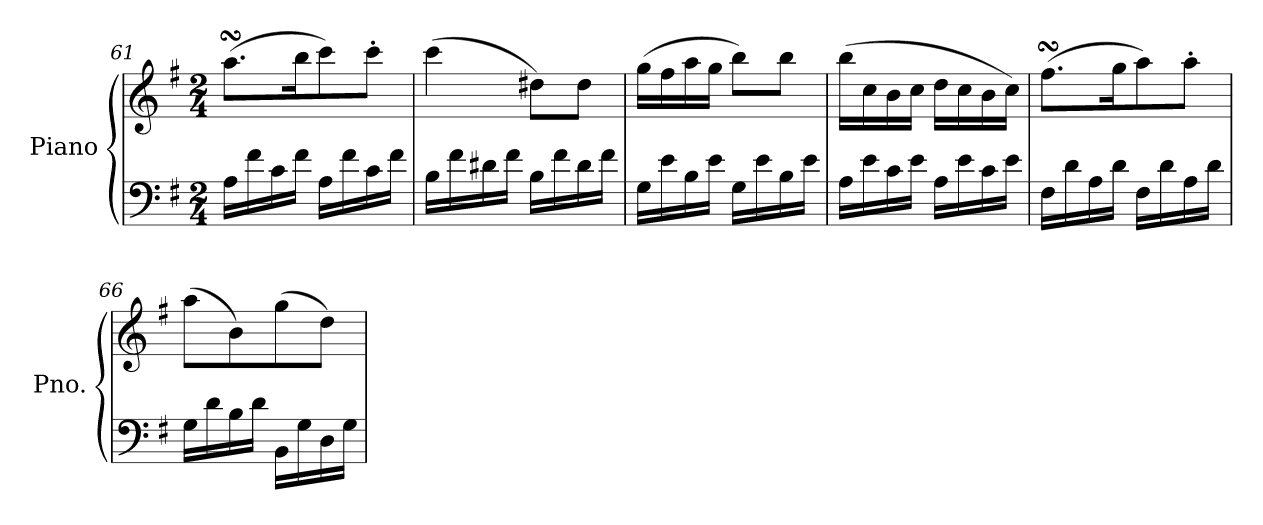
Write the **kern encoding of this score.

**kern	**kern
*part1	*part1
*staff2	*staff1
*I"Piano	*
*I'Pno.	*
*clefF4	*clefG2
*k[f#]	*k[f#]
*M2/4	*M2/4
=61	=61
16A\LL	(>8.aasSSS\L
16f#\	.
16c\	.
16f#\JJ	16bb\K
16A\LL	8ccc\)
16f#\	.
16c\	8ccc'\J
16f#\JJ	.
=62	=62
16B\LL	(>4ccc\
16f#\	.
16d#X\	.
16f#\JJ	.
16B\LL	8dd#X\L)
16f#\	.
16d#\	8dd#\J
16f#\JJ	.
=63	=63
16G\LL	(>16gg\LL
16e\	16ff#\
16B\	16aa\
16e\JJ	16gg\JJ
16G\LL	8bb\L)
16e\	.
16B\	8bb\J
16e\JJ	.
=64	=64
16A\LL	(>16bb\LL
16e\	16cc\
16c\	16b\
16e\JJ	16cc\JJ
16A\LL	16dd\LL
16e\	16cc\
16c\	16b\
16e\JJ	16cc\JJ)
=65	=65
16F#\LL	(>8.ff#sSsS\L
16d\	.
16A\	.
16d\JJ	16gg\K
16F#\LL	8aa\)
16d\	.
16A\	8aa'\J
16d\JJ	.
!!LO:LB:g=z
=66	=66
16G\LL	(>8aa\L
16d\	.
16B\	8b\)
16d\JJ	.
16BB\LL	(>8gg\
16G\	.
16D\	8dd\J)
16G\JJ	.
=	=
*-	*-
